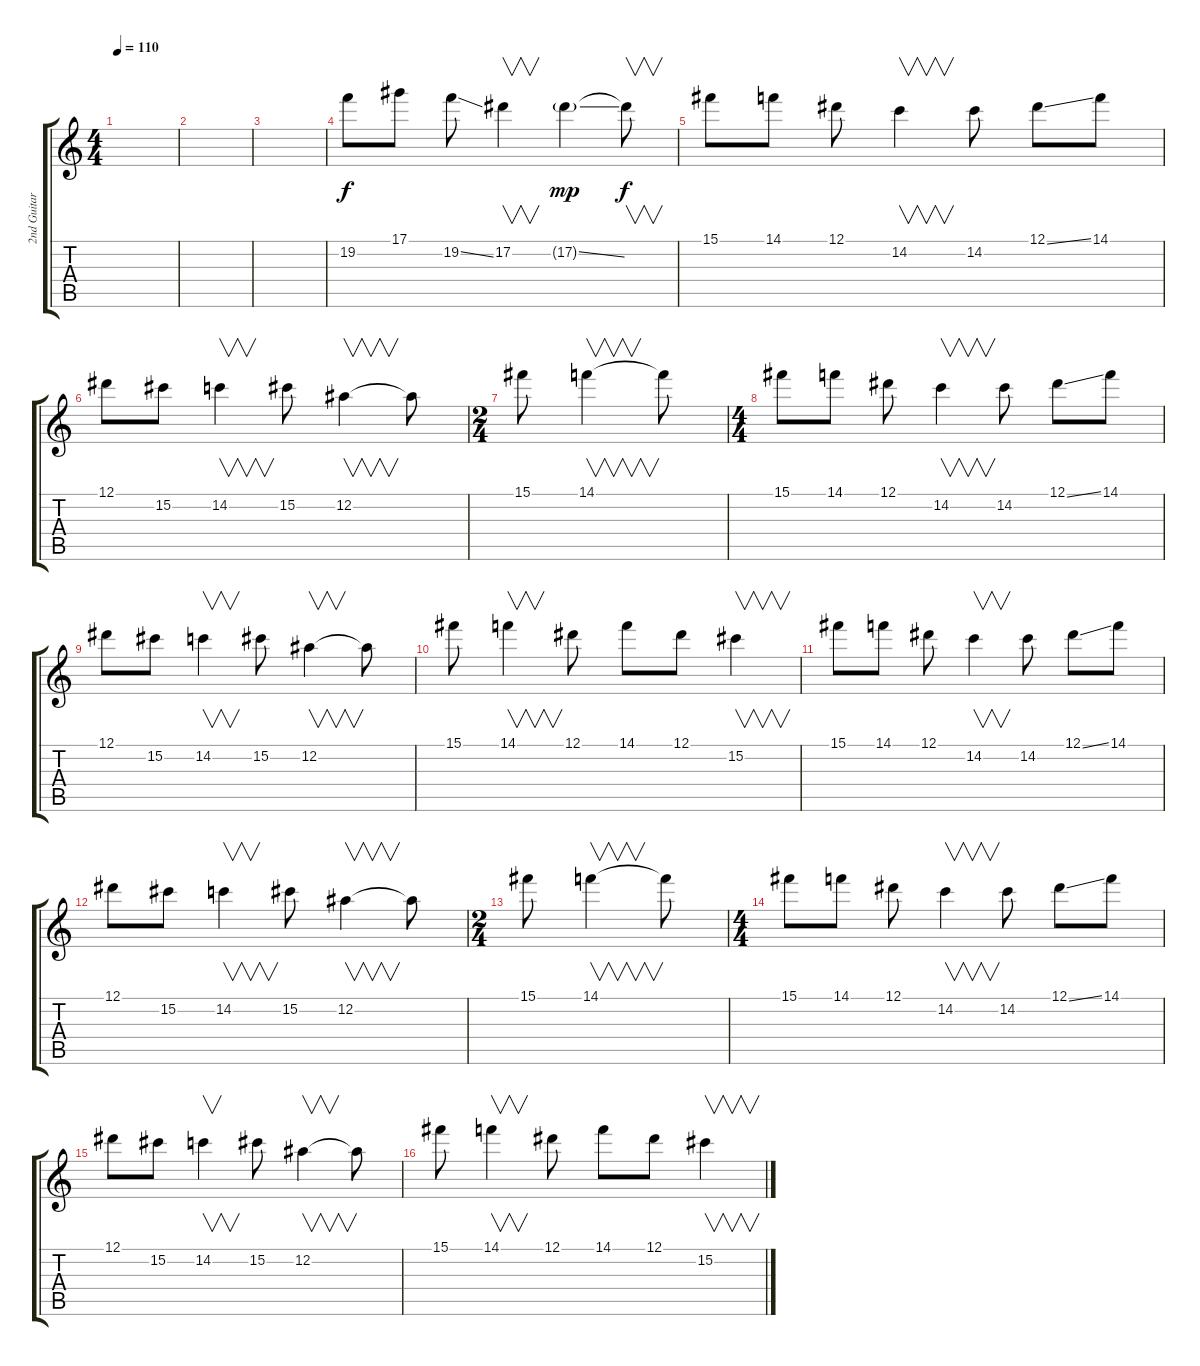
\track ("2nd Guitar" "2nd Guitar") {instrument overdrivenguitar}
\staff {score tabs}
\tuning (Eb4 Bb3 Gb3 Db3 Ab2 Eb2) {hide}
\ts (4 4)
\tempo 110
\clef g2
\ks c
|
|
|
19.2.8 17.1.8 19.2{ss}.8 17.2.4{v} 17.2{ss g}.4{dy mp} 17.2{t}.8{v dy f} |
15.1.8 14.1.8 12.1.8 14.2.4{v} 14.2.8 12.1{ss}.8 14.1.8 |
12.1.8 15.2.8 14.2.4{v} 15.2.8 12.2.4{v} 12.2{t}.8 |
\ts (2 4)
15.1.8 14.1.4{v} 14.1{t}.8 |
\ts (4 4)
15.1.8 14.1.8 12.1.8 14.2.4{v} 14.2.8 12.1{ss}.8 14.1.8 |
12.1.8 15.2.8 14.2.4{v} 15.2.8 12.2.4{v} 12.2{t}.8 |
15.1.8 14.1.4{v} 12.1.8 14.1.8 12.1.8 15.2.4{v} |
15.1.8 14.1.8 12.1.8 14.2.4{v} 14.2.8 12.1{ss}.8 14.1.8 |
12.1.8 15.2.8 14.2.4{v} 15.2.8 12.2.4{v} 12.2{t}.8 |
\ts (2 4)
15.1.8 14.1.4{v} 14.1{t}.8 |
\ts (4 4)
15.1.8 14.1.8 12.1.8 14.2.4{v} 14.2.8 12.1{ss}.8 14.1.8 |
12.1.8 15.2.8 14.2.4{v} 15.2.8 12.2.4{v} 12.2{t}.8 |
15.1.8 14.1.4{v} 12.1.8 14.1.8 12.1.8 15.2.4{v}
